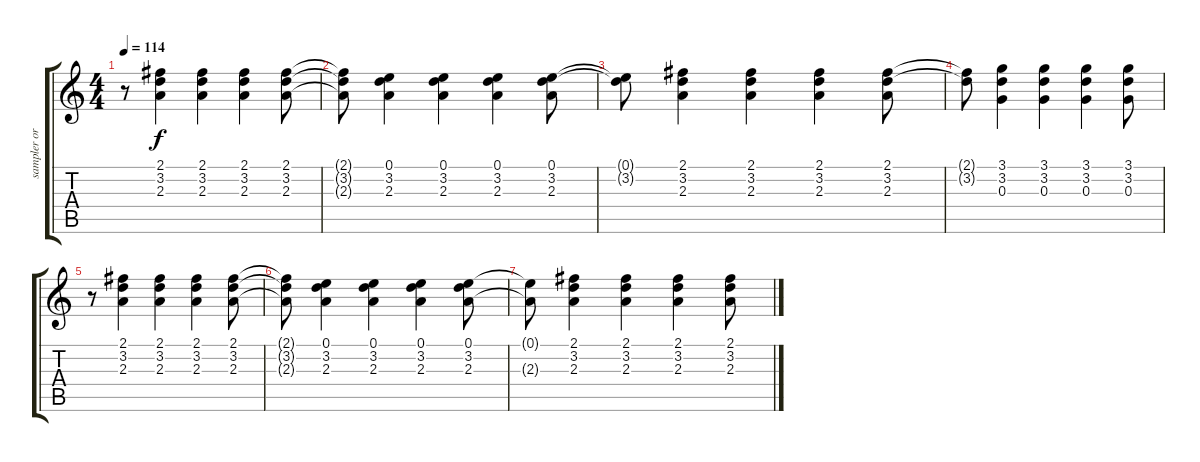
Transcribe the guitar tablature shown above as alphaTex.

\track ("sampler or bono's guitar" "sampler or") {instrument acousticguitarnylon}
\staff {score tabs}
\tuning (E4 B3 G3 D3 A2 E2) {hide}
\ts (4 4)
\tempo 114
\clef g2
\ks c
r.8{dy f} (2.1 3.2 2.3).4 (2.1 3.2 2.3).4 (2.1 3.2 2.3).4 (2.1 3.2 2.3).8 |
(2.1{t} 3.2{t} 2.3{t}).8 (0.1 3.2 2.3).4 (0.1 3.2 2.3).4 (0.1 3.2 2.3).4 (0.1 3.2 2.3).8 |
(0.1{t} 3.2{t}).8 (2.1 3.2 2.3).4 (2.1 3.2 2.3).4 (2.1 3.2 2.3).4 (2.1 3.2 2.3).8 |
(2.1{t} 3.2{t}).8 (3.1 3.2 0.3).4 (3.1 3.2 0.3).4 (3.1 3.2 0.3).4 (3.1 3.2 0.3).8 |
r.8 (2.1 3.2 2.3).4 (2.1 3.2 2.3).4 (2.1 3.2 2.3).4 (2.1 3.2 2.3).8 |
(2.1{t} 3.2{t} 2.3{t}).8 (0.1 3.2 2.3).4 (0.1 3.2 2.3).4 (0.1 3.2 2.3).4 (0.1 3.2 2.3).8 |
(0.1{t} 2.3{t}).8 (2.1 3.2 2.3).4 (2.1 3.2 2.3).4 (2.1 3.2 2.3).4 (2.1 3.2 2.3).8
